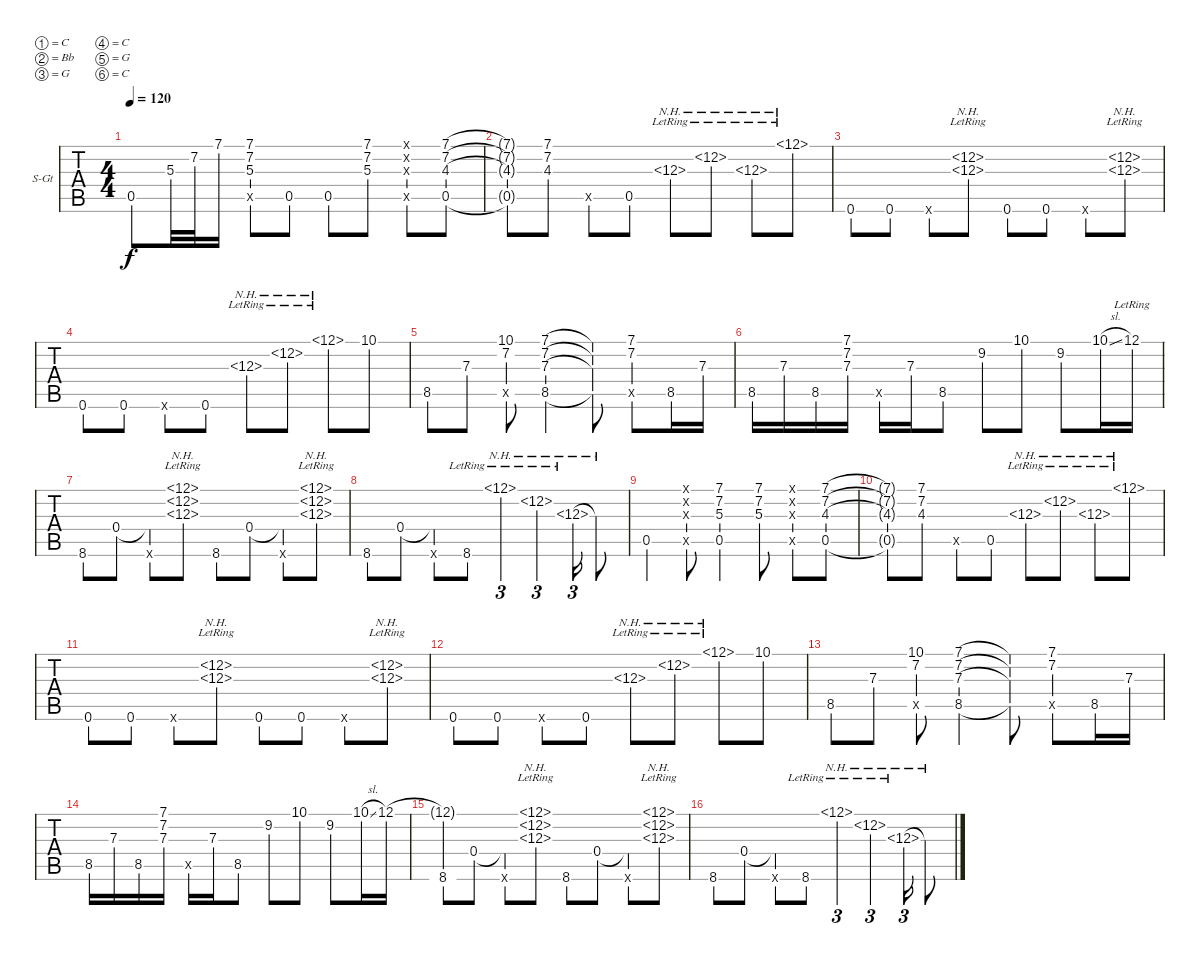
\bracketExtendMode groupsimilarinstruments
\firstSystemTrackNameOrientation horizontal
\otherSystemsTrackNameOrientation horizontal
\track ("Òô¹ì 1" "S-Gt") {instrument acousticguitarsteel}
\staff {tabs}
\tuning (C4 Bb3 G3 C3 G2 C2)
\ts (4 4)
\tempo 120
\clef g2
\ks c
0.5.8{dy f} 5.3.32 7.2.32 7.1.16 (5.3 7.2 7.1 0.5{x}).8 0.5.8 0.5.8 (7.1 7.2 5.3).8 (0.3{x} 0.1{x} 0.2{x} 0.5{x}).8 (7.1 7.2 4.3 0.5).8 |
(4.3{t} 7.1{t} 7.2{t} 0.5{t}).8 (7.1 7.2 4.3).8 0.5{ac x}.8 0.5.8 12.3{nh ac lr}.8 12.2{nh ac lr}.8 12.3{nh ac lr}.8 12.1{nh ac lr}.8 |
0.6.8 0.6.8 0.6{ac x}.8 (12.2{nh ac lr} 12.3{nh}).8 0.6.8 0.6.8 0.6{ac x}.8 (12.2{nh ac lr} 12.3{nh ac}).8 |
0.6.8 0.6.8 0.6{x}.8 0.6.8 12.3{nh ac lr}.8 12.2{nh ac lr}.8 12.1{nh ac lr}.8 10.1{lf 5}.8 |
8.5.8 7.3.8 (7.2 10.1 0.5{x}).8 (7.1 7.2 7.3 8.5).4 (7.3{t} 7.1{t} 7.2{t} 8.5{t}).8 (7.1 7.2 0.5{x}).8 8.5.16 7.3.16 |
\scale
0.562838 8.5.16 7.3.16 8.5.16 (7.1 7.2 7.3).16 0.5{ac x}.16 7.3.16 8.5.8 9.2.8 10.1.8 9.2.8 10.1{sl}.16 12.1{lr}.16 |
\scale
0.437016 8.6.8 0.4.8 (0.6{ac x} 0.4{t}).8 (12.1{nh ac lr} 12.2{nh ac lr} 12.3{nh ac lr}).8 8.6.8 0.4.8 (0.6{ac x} 0.4{t}).8 (12.1{nh ac lr} 12.2{nh ac lr} 12.3{nh ac lr}).8 |
\scale
0.470015 8.6.8 0.4.8 (0.6{x} 0.4{t}).8 8.6{lr}.8 12.1{nh ac lr}.4{tu (3 2)} 12.2{nh ac lr}.4{tu (3 2)} 12.3{nh ac lr}.16{tu (3 2)} 12.3{nh t}.8 |
\scale
0.205429 0.5.4 (0.5{x} 0.3{x} 0.2{x} 0.1{x}).8 (7.1 7.2 5.3 0.5).4 (7.1 7.2 5.3).8 (0.2{x} 0.3{x} 0.1{x} 0.5{x}).8 (7.1 7.2 4.3 0.5).8 |
\scale
0.324436 (7.1{t} 7.2{t} 4.3{t} 0.5{t}).8 (7.1 7.2 4.3).8 0.5{ac x}.8 0.5.8 12.3{nh ac lr}.8 12.2{nh ac lr}.8 12.3{nh ac lr}.8 12.1{nh ac lr}.8 |
0.6.8 0.6.8 0.6{ac x}.8 (12.2{nh ac lr} 12.3{nh}).8 0.6.8 0.6.8 0.6{ac x}.8 (12.2{nh ac lr} 12.3{nh ac}).8 |
0.6.8 0.6.8 0.6{x}.8 0.6.8 12.3{nh ac lr}.8 12.2{nh ac lr}.8 12.1{nh ac lr}.8 10.1{lf 5}.8 |
8.5.8 7.3.8 (7.2 10.1 0.5{x}).8 (7.1 7.2 7.3 8.5).4 (7.3{t} 7.1{t} 7.2{t} 8.5{t}).8 (7.1 7.2 0.5{x}).8 8.5.16 7.3.16 |
\scale
0.549982 8.5.16 7.3.16 8.5.16 (7.1 7.2 7.3).16 0.5{ac x}.16 7.3.16 8.5.8 9.2.8 10.1.8 9.2.8 10.1{sl}.16 12.1.16 |
\scale
0.449828 (8.6 12.1{t}).8 0.4.8 (0.6{ac x} 0.4{t}).8 (12.1{nh ac lr} 12.2{nh ac lr} 12.3{nh ac lr}).8 8.6.8 0.4.8 (0.6{ac x} 0.4{t}).8 (12.1{nh ac lr} 12.2{nh ac lr} 12.3{nh ac lr}).8 |
\scale
0.459775 8.6.8 0.4.8 (0.6{x} 0.4{t}).8 8.6{lr}.8 12.1{nh ac lr}.4{tu (3 2)} 12.2{nh ac lr}.4{tu (3 2)} 12.3{nh ac lr}.16{tu (3 2)} 12.3{nh t}.8
